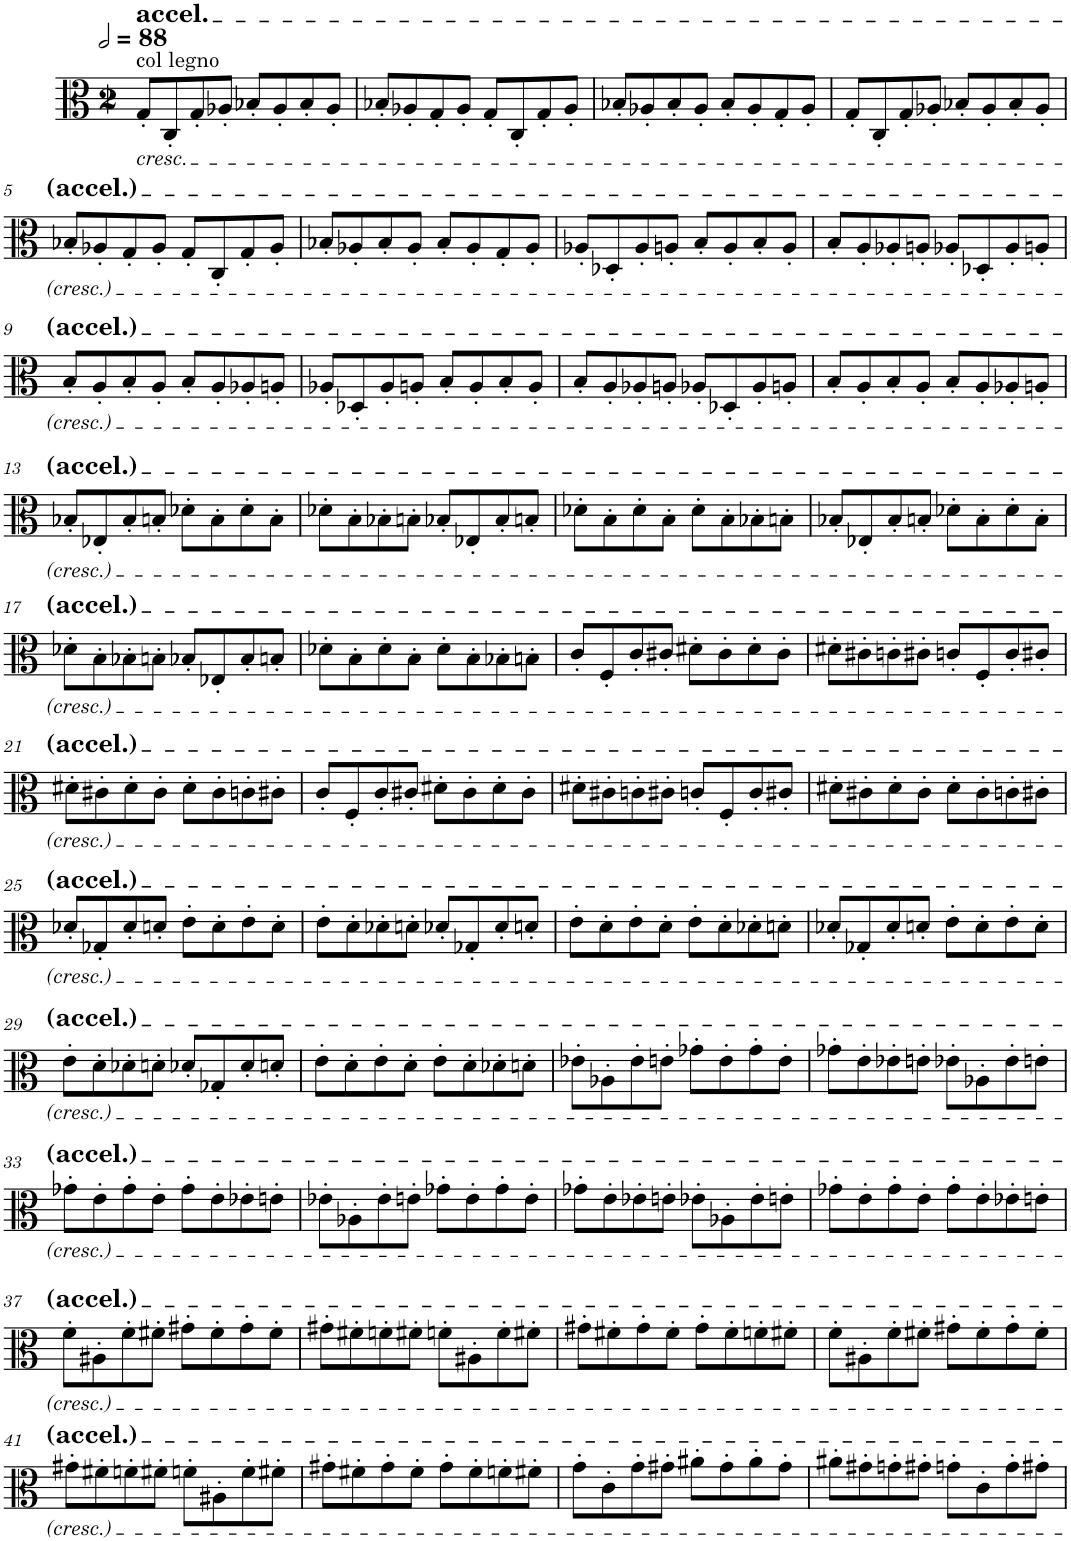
**kern
*part1
*staff1
*I"Viola
*I'Vla.
*clefC3
*k[]
*M2/2
*MM176
=1
!LO:TX:a:t=col legno
!LO:TX:a:t=accel.
!LO:TX:b:i:t=cresc.
8G'/L
8C'/
8G'/
8A-X'/J
8B-X'/L
8A-'/
8B-'/
8A-'/J
=2
8B-X'/L
8A-X'/
8G'/
8A-'/J
8G'/L
8C'/
8G'/
8A-'/J
=3
8B-X'/L
8A-X'/
8B-'/
8A-'/J
8B-'/L
8A-'/
8G'/
8A-'/J
=4
8G'/L
8C'/
8G'/
8A-X'/J
8B-X'/L
8A-'/
8B-'/
8A-'/J
!!LO:LB:g=z
=5
8B-X'/L
8A-X'/
8G'/
8A-'/J
8G'/L
8C'/
8G'/
8A-'/J
=6
8B-X'/L
8A-X'/
8B-'/
8A-'/J
8B-'/L
8A-'/
8G'/
8A-'/J
=7
8A-X'/L
8D-X'/
8A-'/
8An'/J
8B'/L
8A'/
8B'/
8A'/J
=8
8B'/L
8A'/
8A-X'/
8An'/J
8A-X'/L
8D-X'/
8A-'/
8An'/J
!!LO:LB:g=z
=9
8B'/L
8A'/
8B'/
8A'/J
8B'/L
8A'/
8A-X'/
8An'/J
=10
8A-X'/L
8D-X'/
8A-'/
8An'/J
8B'/L
8A'/
8B'/
8A'/J
=11
8B'/L
8A'/
8A-X'/
8An'/J
8A-X'/L
8D-X'/
8A-'/
8An'/J
=12
8B'/L
8A'/
8B'/
8A'/J
8B'/L
8A'/
8A-X'/
8An'/J
!!LO:LB:g=z
=13
8B-X'/L
8E-X'/
8B-'/
8Bn'/J
8d-X'\L
8B'\
8d-'\
8B'\J
=14
8d-X'\L
8B'\
8B-X'\
8Bn'\J
8B-X'/L
8E-X'/
8B-'/
8Bn'/J
=15
8d-X'\L
8B'\
8d-'\
8B'\J
8d-'\L
8B'\
8B-X'\
8Bn'\J
=16
8B-X'/L
8E-X'/
8B-'/
8Bn'/J
8d-X'\L
8B'\
8d-'\
8B'\J
!!LO:LB:g=z
=17
8d-X'\L
8B'\
8B-X'\
8Bn'\J
8B-X'/L
8E-X'/
8B-'/
8Bn'/J
=18
8d-X'\L
8B'\
8d-'\
8B'\J
8d-'\L
8B'\
8B-X'\
8Bn'\J
=19
8c'/L
8F'/
8c'/
8c#X'/J
8d#X'\L
8c#'\
8d#'\
8c#'\J
=20
8d#X'\L
8c#X'\
8cn'\
8c#X'\J
8cn'/L
8F'/
8c'/
8c#X'/J
!!LO:LB:g=z
=21
8d#X'\L
8c#X'\
8d#'\
8c#'\J
8d#'\L
8c#'\
8cn'\
8c#X'\J
=22
8c'/L
8F'/
8c'/
8c#X'/J
8d#X'\L
8c#'\
8d#'\
8c#'\J
=23
8d#X'\L
8c#X'\
8cn'\
8c#X'\J
8cn'/L
8F'/
8c'/
8c#X'/J
=24
8d#X'\L
8c#X'\
8d#'\
8c#'\J
8d#'\L
8c#'\
8cn'\
8c#X'\J
!!LO:LB:g=z
=25
8d-X'/L
8G-X'/
8d-'/
8dn'/J
8e'\L
8d'\
8e'\
8d'\J
=26
8e'\L
8d'\
8d-X'\
8dn'\J
8d-X'/L
8G-X'/
8d-'/
8dn'/J
=27
8e'\L
8d'\
8e'\
8d'\J
8e'\L
8d'\
8d-X'\
8dn'\J
=28
8d-X'/L
8G-X'/
8d-'/
8dn'/J
8e'\L
8d'\
8e'\
8d'\J
!!LO:LB:g=z
=29
8e'\L
8d'\
8d-X'\
8dn'\J
8d-X'/L
8G-X'/
8d-'/
8dn'/J
=30
8e'\L
8d'\
8e'\
8d'\J
8e'\L
8d'\
8d-X'\
8dn'\J
=31
8e-X'\L
8A-X'\
8e-'\
8en'\J
8g-X'\L
8e'\
8g-'\
8e'\J
=32
8g-X'\L
8e'\
8e-X'\
8en'\J
8e-X'\L
8A-X'\
8e-'\
8en'\J
!!LO:LB:g=z
=33
8g-X'\L
8e'\
8g-'\
8e'\J
8g-'\L
8e'\
8e-X'\
8en'\J
=34
8e-X'\L
8A-X'\
8e-'\
8en'\J
8g-X'\L
8e'\
8g-'\
8e'\J
=35
8g-X'\L
8e'\
8e-X'\
8en'\J
8e-X'\L
8A-X'\
8e-'\
8en'\J
=36
8g-X'\L
8e'\
8g-'\
8e'\J
8g-'\L
8e'\
8e-X'\
8en'\J
!!LO:LB:g=z
=37
8f'\L
8A#X'\
8f'\
8f#X'\J
8g#X'\L
8f#'\
8g#'\
8f#'\J
=38
8g#X'\L
8f#X'\
8fn'\
8f#X'\J
8fn'\L
8A#X'\
8f'\
8f#X'\J
=39
8g#X'\L
8f#X'\
8g#'\
8f#'\J
8g#'\L
8f#'\
8fn'\
8f#X'\J
=40
8f'\L
8A#X'\
8f'\
8f#X'\J
8g#X'\L
8f#'\
8g#'\
8f#'\J
!!LO:LB:g=z
=41
8g#X'\L
8f#X'\
8fn'\
8f#X'\J
8fn'\L
8A#X'\
8f'\
8f#X'\J
=42
8g#X'\L
8f#X'\
8g#'\
8f#'\J
8g#'\L
8f#'\
8fn'\
8f#X'\J
=43
8g'\L
8c'\
8g'\
8g#X'\J
8a#X'\L
8g#'\
8a#'\
8g#'\J
=44
8a#X'\L
8g#X'\
8gn'\
8g#X'\J
8gn'\L
8c'\
8g'\
8g#X'\J
=
*-
